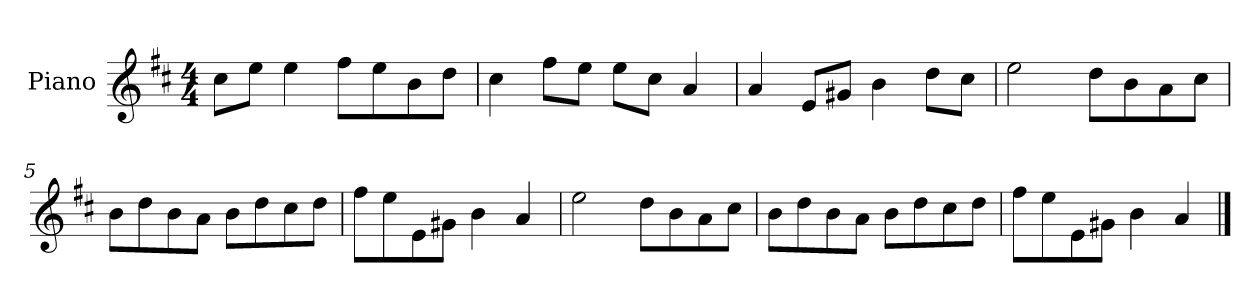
**kern
*part1
*staff1
*I"Piano
*I'P-no
*clefG2
*k[f#c#]
*M4/4
*MM90
=1
8cc#\L
8ee\J
4ee\
8ff#\L
8ee\
8b\
8dd\J
=2
4cc#\
8ff#\L
8ee\J
8ee\L
8cc#\J
4a/
=3
4a/
8e/L
8g#X/J
4b\
8dd\L
8cc#\J
=4
2ee\
8dd\L
8b\
8a\
8cc#\J
=5
8b\L
8dd\
8b\
8a\J
8b\L
8dd\
8cc#\
8dd\J
!!LO:LB:g=z
=6
8ff#\L
8ee\
8e\
8g#X\J
4b\
4a/
=7
2ee\
8dd\L
8b\
8a\
8cc#\J
=8
8b\L
8dd\
8b\
8a\J
8b\L
8dd\
8cc#\
8dd\J
=9
8ff#\L
8ee\
8e\
8g#X\J
4b\
4a/
==
*-
